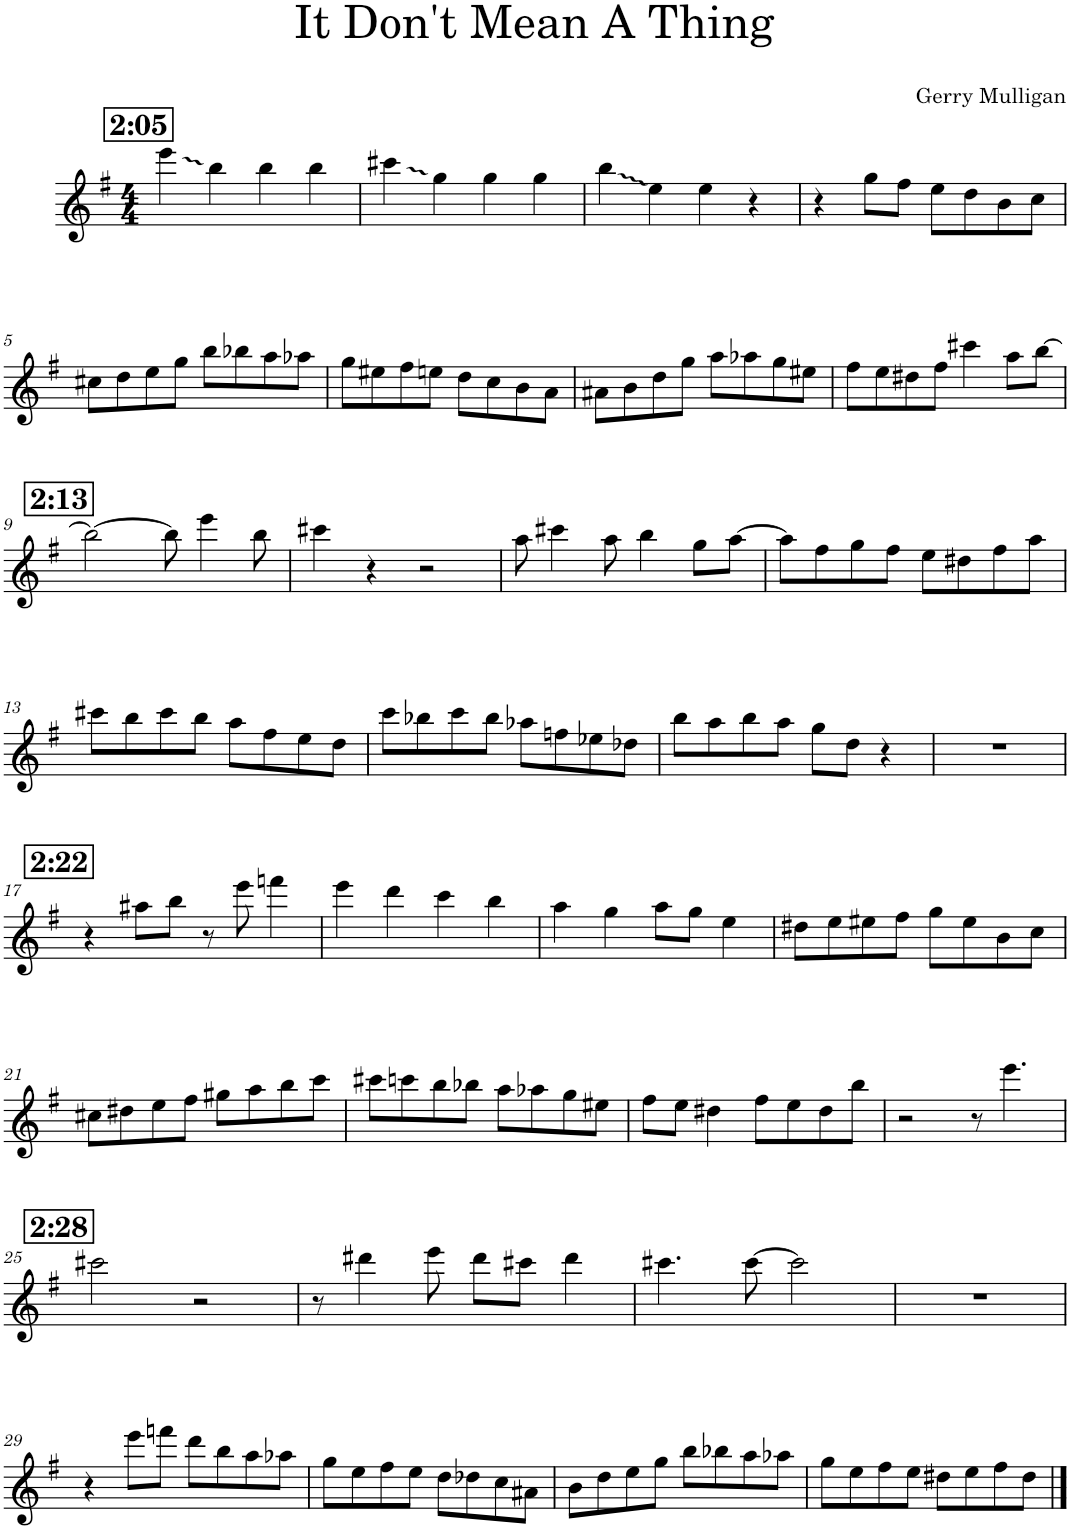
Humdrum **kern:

**kern
*part1
*staff1
*I"バリトン サクソフォーン
*clefG2
*Trd12c21
*k[f#]
*M4/4
!!LO:REH:place=s1:a:B:cj:fs=14:t=2&colon;05
=1
4eee\
4bb\
4bb\
4bb\
=2
4ccc#X\
4gg\
4gg\
4gg\
=3
4bb\
4ee\
4ee\
4r
=4
4r
8gg\L
8ff#\J
8ee\L
8dd\
8b\
8cc\J
!!LO:LB:g=z
=5
8cc#X\L
8dd\
8ee\
8gg\J
8bb\L
8bb-X\
8aa\
8aa-X\J
=6
8gg\L
8ee#X\
8ff#\
8een\J
8dd\L
8cc\
8b\
8a\J
=7
8a#X\L
8b\
8dd\
8gg\J
8aa\L
8aa-X\
8gg\
8ee#X\J
=8
8ff#\L
8ee\
8dd#X\
8ff#\J
4ccc#X\
8aa\L
[8bb\J
!!LO:LB:g=z
!!LO:REH:place=s1:a:B:cj:fs=14:t=2&colon;13
=9
2bb\_
8bb\]
4eee\
8bb\
=10
4ccc#X\
4r
2r
=11
8aa\
4ccc#X\
8aa\
4bb\
8gg\L
[8aa\J
=12
8aa\L]
8ff#\
8gg\
8ff#\J
8ee\L
8dd#X\
8ff#\
8aa\J
!!LO:LB:g=z
=13
8ccc#X\L
8bb\
8ccc#\
8bb\J
8aa\L
8ff#\
8ee\
8dd\J
=14
8ccc\L
8bb-X\
8ccc\
8bb-\J
8aa-X\L
8ffn\
8ee-X\
8dd-X\J
=15
8bb\L
8aa\
8bb\
8aa\J
8gg\L
8dd\J
4r
=16
1r
!!LO:LB:g=z
!!LO:REH:place=s1:a:B:cj:fs=14:t=2&colon;22
=17
4r
8aa#X\L
8bb\J
8r
8eee\
4fffn\
=18
4eee\
4ddd\
4ccc\
4bb\
=19
4aa\
4gg\
8aa\L
8gg\J
4ee\
=20
8dd#X\L
8ee\
8ee#X\
8ff#\J
8gg\L
8ee#\
8b\
8cc\J
!!LO:LB:g=z
=21
8cc#X\L
8dd#X\
8ee\
8ff#\J
8gg#X\L
8aa\
8bb\
8ccc\J
=22
8ccc#X\L
8cccn\
8bb\
8bb-X\J
8aa\L
8aa-X\
8gg\
8ee#X\J
=23
8ff#\L
8ee\J
4dd#X\
8ff#\L
8ee\
8dd#\
8bb\J
=24
2r
8r
4.eee\
!!LO:LB:g=z
!!LO:REH:place=s1:a:B:cj:fs=14:t=2&colon;28
=25
2ccc#X\
2r
=26
8r
4ddd#X\
8eee\
8ddd#\L
8ccc#X\J
4ddd#\
=27
4.ccc#X\
[8ccc#\
2ccc#\]
=28
1r
!!LO:LB:g=z
=29
4r
8eee\L
8fffn\J
8ddd\L
8bb\
8aa\
8aa-X\J
=30
8gg\L
8ee\
8ff#\
8ee\J
8dd\L
8dd-X\
8cc\
8a#X\J
=31
8b\L
8dd\
8ee\
8gg\J
8bb\L
8bb-X\
8aa\
8aa-X\J
=32
8gg\L
8ee\
8ff#\
8ee\J
8dd#X\L
8ee\
8ff#\
8dd#\J
==
*-
